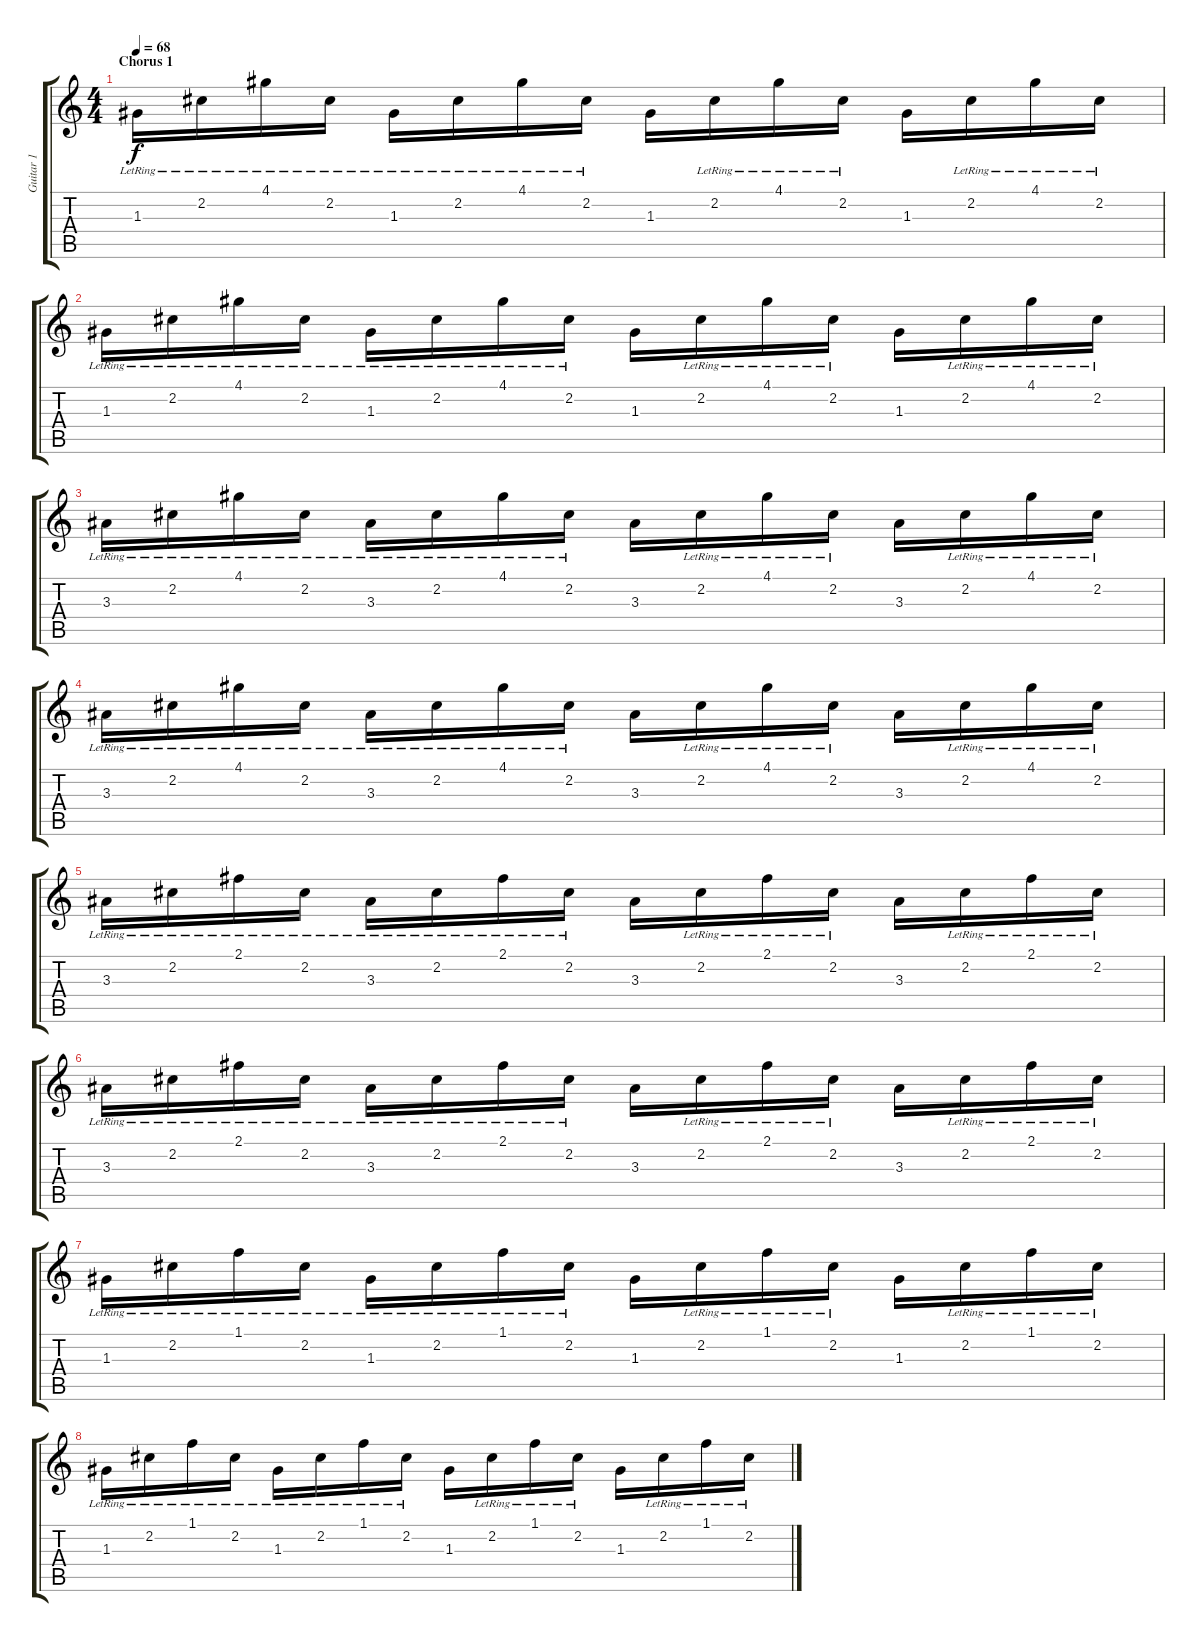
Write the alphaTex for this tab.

\track ("Guitar 1" "Guitar 1") {instrument electricguitarjazz}
\staff {score tabs}
\tuning (E4 B3 G3 D3 A2 E2) {hide}
\ts (4 4)
\section ("" "Chorus 1")
\tempo 68
\clef g2
\ks c
1.3{lr}.16{dy f volume 6 instrument electricguitarclean} 2.2{lr}.16 4.1{lr}.16 2.2{lr}.16 1.3{lr}.16 2.2{lr}.16 4.1{lr}.16 2.2{lr}.16 1.3.16 2.2{lr}.16 4.1{lr}.16 2.2{lr}.16 1.3.16 2.2{lr}.16 4.1{lr}.16 2.2{lr}.16 |
1.3{lr}.16 2.2{lr}.16 4.1{lr}.16 2.2{lr}.16 1.3{lr}.16 2.2{lr}.16 4.1{lr}.16 2.2{lr}.16 1.3.16 2.2{lr}.16 4.1{lr}.16 2.2{lr}.16 1.3.16 2.2{lr}.16 4.1{lr}.16 2.2{lr}.16 |
3.3{lr}.16 2.2{lr}.16 4.1{lr}.16 2.2{lr}.16 3.3{lr}.16 2.2{lr}.16 4.1{lr}.16 2.2{lr}.16 3.3.16 2.2{lr}.16 4.1{lr}.16 2.2{lr}.16 3.3.16 2.2{lr}.16 4.1{lr}.16 2.2{lr}.16 |
3.3{lr}.16 2.2{lr}.16 4.1{lr}.16 2.2{lr}.16 3.3{lr}.16 2.2{lr}.16 4.1{lr}.16 2.2{lr}.16 3.3.16 2.2{lr}.16 4.1{lr}.16 2.2{lr}.16 3.3.16 2.2{lr}.16 4.1{lr}.16 2.2{lr}.16 |
3.3{lr}.16 2.2{lr}.16 2.1{lr}.16 2.2{lr}.16 3.3{lr}.16 2.2{lr}.16 2.1{lr}.16 2.2{lr}.16 3.3.16 2.2{lr}.16 2.1{lr}.16 2.2{lr}.16 3.3.16 2.2{lr}.16 2.1{lr}.16 2.2{lr}.16 |
3.3{lr}.16 2.2{lr}.16 2.1{lr}.16 2.2{lr}.16 3.3{lr}.16 2.2{lr}.16 2.1{lr}.16 2.2{lr}.16 3.3.16 2.2{lr}.16 2.1{lr}.16 2.2{lr}.16 3.3.16 2.2{lr}.16 2.1{lr}.16 2.2{lr}.16 |
1.3{lr}.16 2.2{lr}.16 1.1{lr}.16 2.2{lr}.16 1.3{lr}.16 2.2{lr}.16 1.1{lr}.16 2.2{lr}.16 1.3.16 2.2{lr}.16 1.1{lr}.16 2.2{lr}.16 1.3.16 2.2{lr}.16 1.1{lr}.16 2.2{lr}.16 |
1.3{lr}.16 2.2{lr}.16 1.1{lr}.16 2.2{lr}.16 1.3{lr}.16 2.2{lr}.16 1.1{lr}.16 2.2{lr}.16 1.3.16 2.2{lr}.16 1.1{lr}.16 2.2{lr}.16 1.3.16 2.2{lr}.16 1.1{lr}.16 2.2{lr}.16
